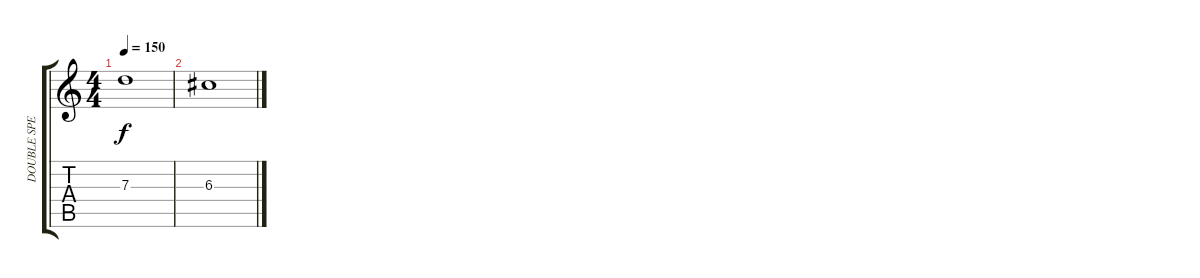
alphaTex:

\track ("DOUBLE SPEED GUIT" "DOUBLE SPE") {instrument acousticguitarnylon}
\staff {score tabs}
\tuning (E4 B3 G3 D3 A2 E2) {hide}
\ts (4 4)
\tempo 150
\clef g2
\ks c
7.3.1{dy f} |
6.3.1
